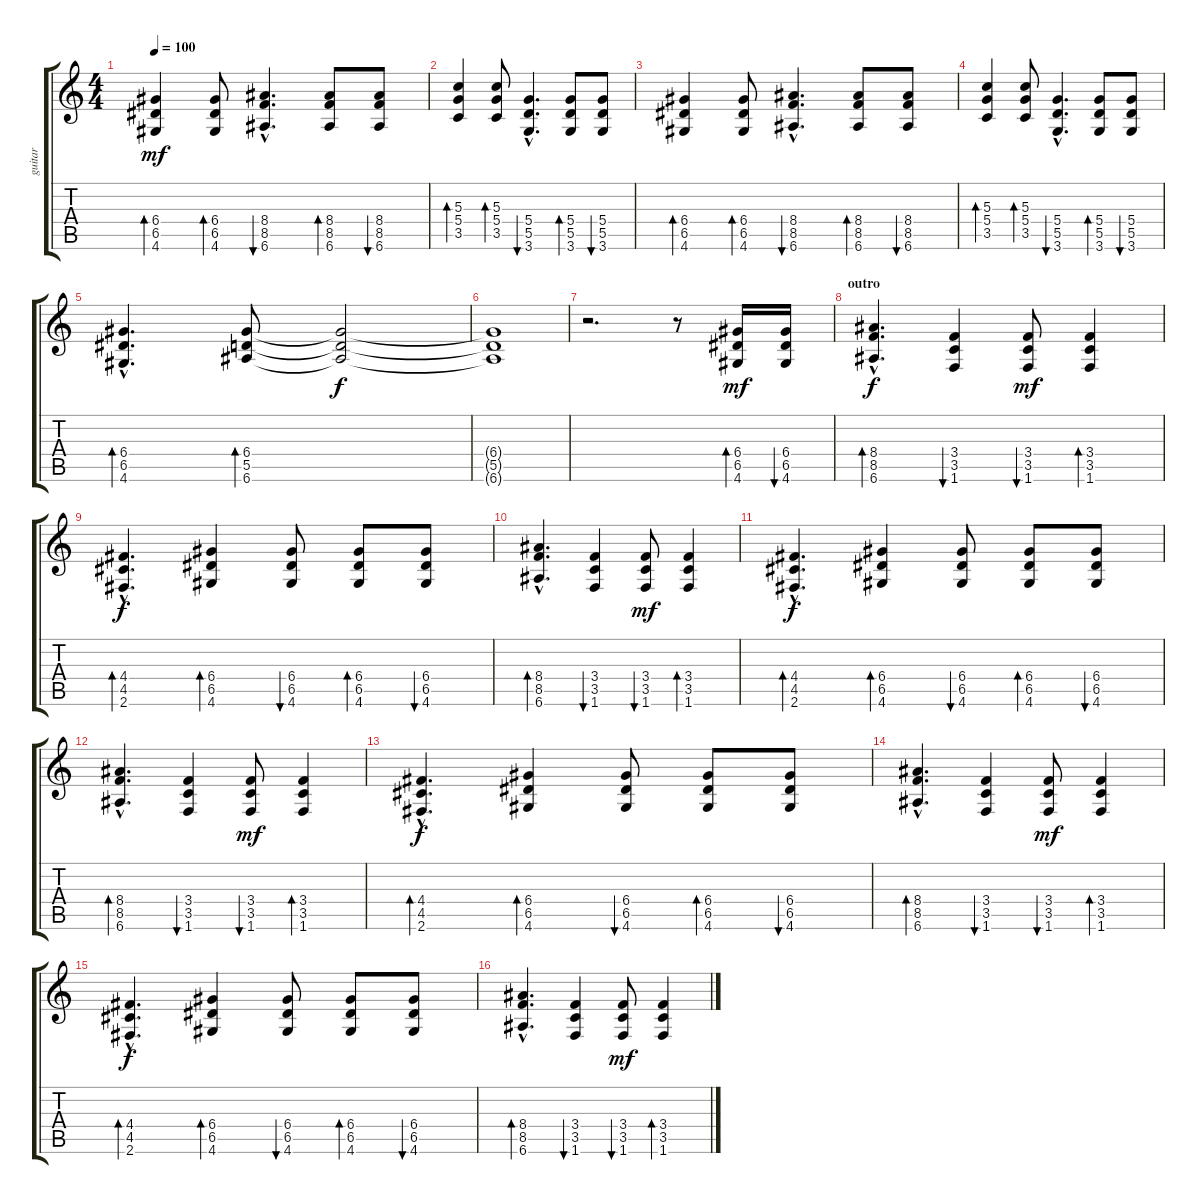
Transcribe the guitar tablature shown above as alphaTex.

\track ("guitar" "guitar") {instrument electricguitarmuted}
\staff {score tabs}
\tuning (E4 B3 G3 D3 A2 E2) {hide}
\ts (4 4)
\tempo 100
\clef g2
\ks c
(6.4 6.5 4.6).4{bd 120 dy mf instrument overdrivenguitar} (6.4 6.5 4.6).8{bd 120} (8.4{hac} 8.5{hac} 6.6{hac}).4{d bu 120} (8.4 8.5 6.6).8{bd 120} (8.4 8.5 6.6).8{bu 120} |
(5.3 5.4 3.5).4{bd 120 instrument overdrivenguitar} (5.3 5.4 3.5).8{bd 120} (5.4{hac} 5.5{hac} 3.6{hac}).4{d bu 120} (5.4 5.5 3.6).8{bd 120} (5.4 5.5 3.6).8{bu 120} |
(6.4 6.5 4.6).4{bd 120 instrument overdrivenguitar} (6.4 6.5 4.6).8{bd 120} (8.4{hac} 8.5{hac} 6.6{hac}).4{d bu 120} (8.4 8.5 6.6).8{bd 120} (8.4 8.5 6.6).8{bu 120} |
(5.3 5.4 3.5).4{bd 120 instrument overdrivenguitar} (5.3 5.4 3.5).8{bd 120} (5.4{hac} 5.5{hac} 3.6{hac}).4{d bu 120} (5.4 5.5 3.6).8{bd 120} (5.4 5.5 3.6).8{bu 120} |
(6.4{hac} 6.5{hac} 4.6{hac}).4{d bd 120 instrument electricguitarjazz} (6.4 5.5 6.6).8{bd 60} (6.4{t} 5.5{t} 6.6{t}).2{dy f} |
(6.4{t} 5.5{t} 6.6{t}).1 |
r.2{d instrument overdrivenguitar} r.8 (6.4 6.5 4.6).16{bd 60 dy mf} (6.4 6.5 4.6).16{bu 60} |
\section ("" "outro")
(8.4{hac} 8.5{hac} 6.6{hac}).4{d bd 60 dy f instrument overdrivenguitar} (3.4 3.5 1.6).4{bu 60} (3.4 3.5 1.6).8{bu 60 dy mf} (3.4 3.5 1.6).4{bd 60} |
(4.4{hac} 4.5{hac} 2.6{hac}).4{d bd 60 dy f instrument overdrivenguitar} (6.4 6.5 4.6).4{bd 60} (6.4 6.5 4.6).8{bu 60} (6.4 6.5 4.6).8{bd 60} (6.4 6.5 4.6).8{bu 60} |
(8.4{hac} 8.5{hac} 6.6{hac}).4{d bd 60 instrument overdrivenguitar} (3.4 3.5 1.6).4{bu 60} (3.4 3.5 1.6).8{bu 60 dy mf} (3.4 3.5 1.6).4{bd 60} |
(4.4{hac} 4.5{hac} 2.6{hac}).4{d bd 60 dy f instrument overdrivenguitar} (6.4 6.5 4.6).4{bd 60} (6.4 6.5 4.6).8{bu 60} (6.4 6.5 4.6).8{bd 60} (6.4 6.5 4.6).8{bu 60} |
(8.4{hac} 8.5{hac} 6.6{hac}).4{d bd 60 instrument overdrivenguitar} (3.4 3.5 1.6).4{bu 60} (3.4 3.5 1.6).8{bu 60 dy mf} (3.4 3.5 1.6).4{bd 60} |
(4.4{hac} 4.5{hac} 2.6{hac}).4{d bd 60 dy f instrument overdrivenguitar} (6.4 6.5 4.6).4{bd 60} (6.4 6.5 4.6).8{bu 60} (6.4 6.5 4.6).8{bd 60} (6.4 6.5 4.6).8{bu 60} |
(8.4{hac} 8.5{hac} 6.6{hac}).4{d bd 60 instrument overdrivenguitar} (3.4 3.5 1.6).4{bu 60} (3.4 3.5 1.6).8{bu 60 dy mf} (3.4 3.5 1.6).4{bd 60} |
(4.4{hac} 4.5{hac} 2.6{hac}).4{d bd 60 dy f instrument overdrivenguitar} (6.4 6.5 4.6).4{bd 60} (6.4 6.5 4.6).8{bu 60} (6.4 6.5 4.6).8{bd 60} (6.4 6.5 4.6).8{bu 60} |
(8.4{hac} 8.5{hac} 6.6{hac}).4{d bd 60 instrument overdrivenguitar} (3.4 3.5 1.6).4{bu 60} (3.4 3.5 1.6).8{bu 60 dy mf} (3.4 3.5 1.6).4{bd 60}
